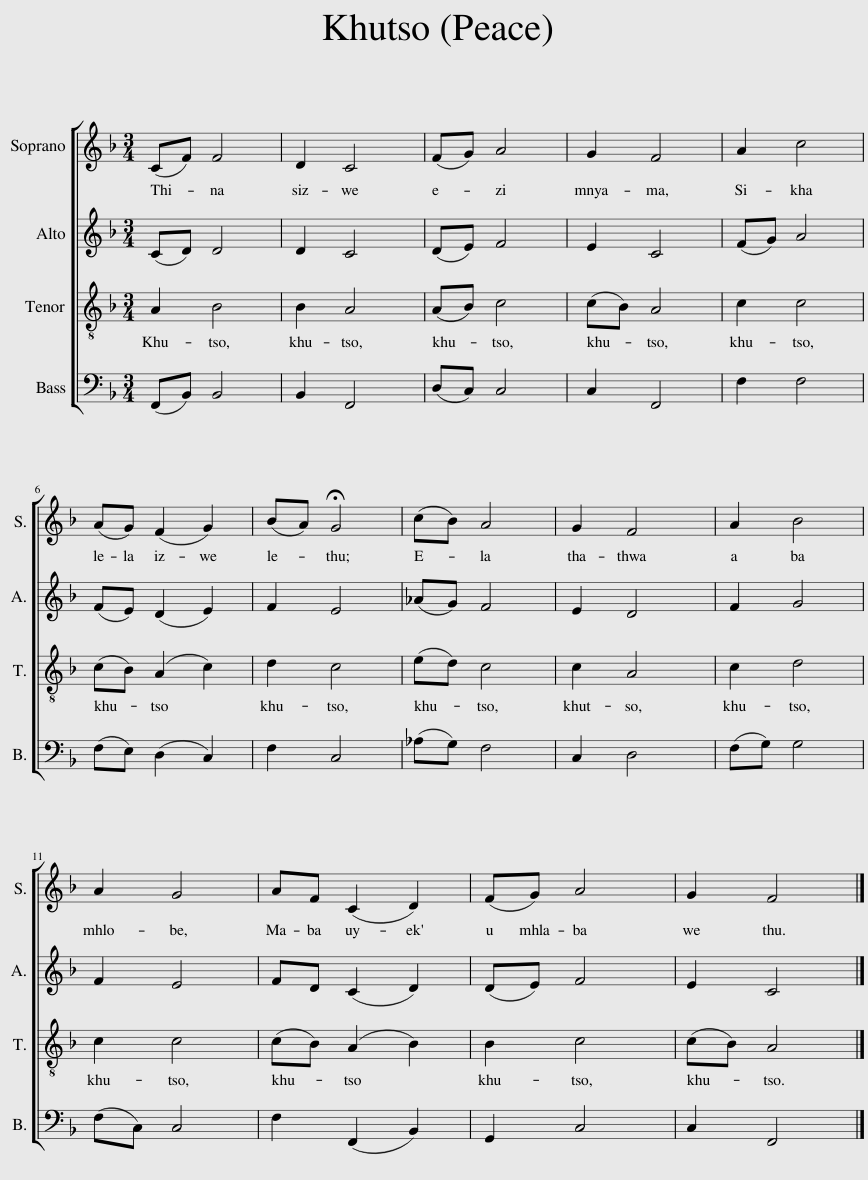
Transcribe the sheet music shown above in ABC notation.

X:1
%%score [ 1 2 3 4 ]
L:1/8
M:3/4
I:linebreak $
K:F
V:1 treble
V:2 treble
V:3 treble-8
V:4 bass
V:1
 (CF) F4 | D2 C4 | (FG) A4 | G2 F4 | A2 c4 |$ %5
 (AG) (F2 G2) | (BA) !fermata!G4 | (cB) A4 | G2 F4 | A2 B4 |$ %10
 A2 G4 | AF (C2 D2) | (FG) A4 | G2 F4 |] %14
V:2
 (CD) D4 | D2 C4 | (DE) F4 | E2 C4 | (FG) A4 |$ %5
 (FE) (D2 E2) | F2 E4 | (_AG) F4 | E2 D4 | F2 G4 |$ %10
 F2 E4 | FD (C2 D2) | (DE) F4 | E2 C4 |] %14
V:3
 A2 B4 | B2 A4 | (AB) c4 | (cB) A4 | c2 c4 |$ %5
 (cB) (A2 c2) | d2 c4 | (ed) c4 | c2 A4 | c2 d4 |$ %10
 c2 c4 | (cB) (A2 B2) | B2 c4 | (cB) A4 |] %14
V:4
 (F,,B,,) B,,4 | B,,2 F,,4 | (D,C,) C,4 | C,2 F,,4 | F,2 F,4 |$ %5
 (F,E,) (D,2 C,2) | F,2 C,4 | (_A,G,) F,4 | C,2 D,4 | (F,G,) G,4 |$ %10
 (F,C,) C,4 | F,2 (F,,2 B,,2) | G,,2 C,4 | C,2 F,,4 |] %14
